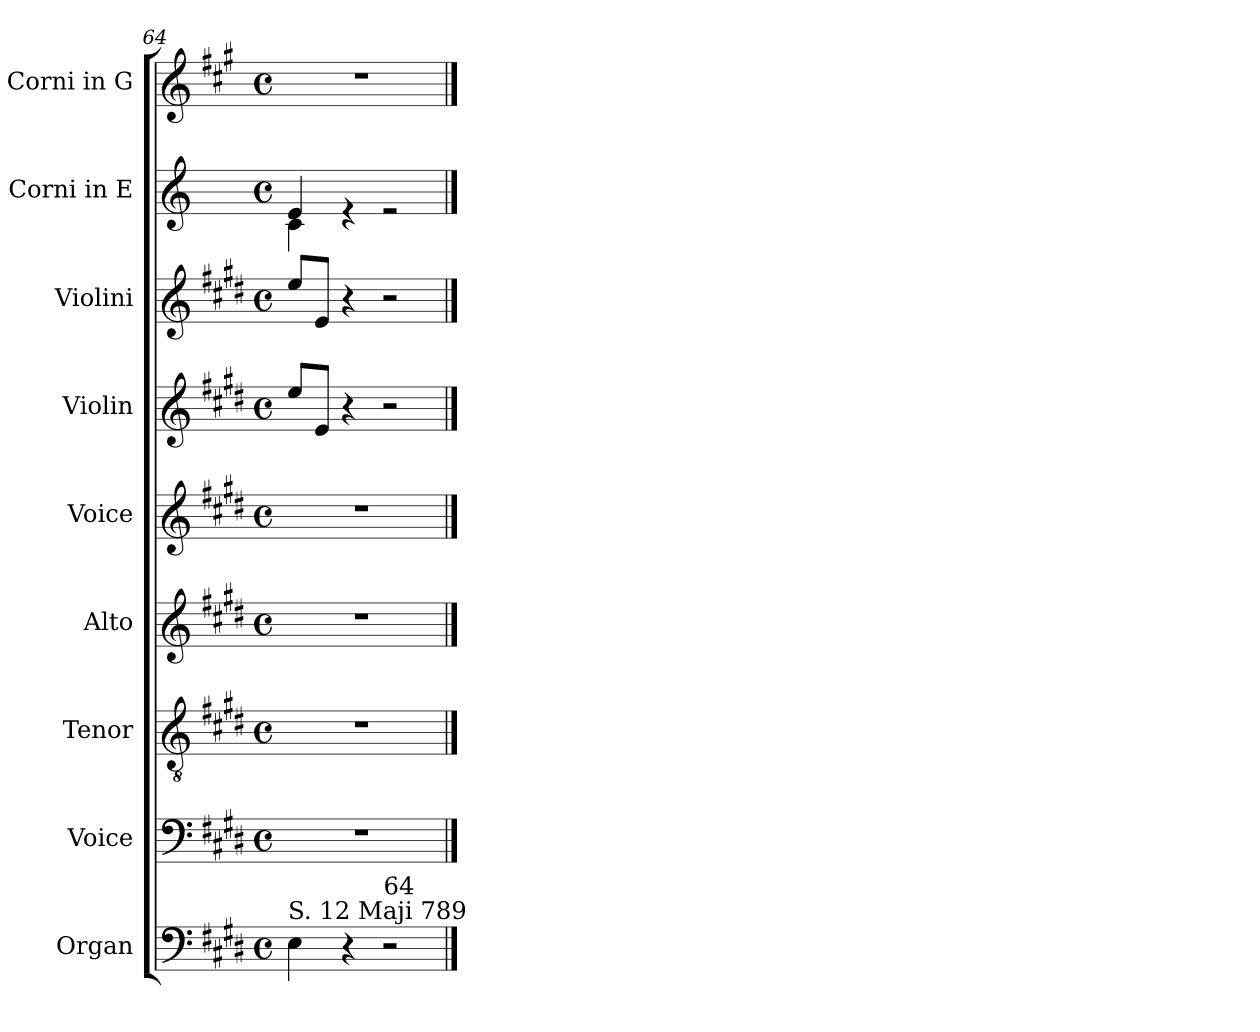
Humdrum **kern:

**kern	**kern	**kern	**kern	**kern	**kern	**kern	**kern	**kern
*part9	*part8	*part7	*part6	*part5	*part4	*part3	*part2	*part1
*staff9	*staff8	*staff7	*staff6	*staff5	*staff4	*staff3	*staff2	*staff1
*I"Organ	*I"Voice	*I"Tenor	*I"Alto	*I"Voice	*I"Violin	*I"Violini	*I"Corni in E	*I"Corni in G
*	*	*	*	*	*I'Vln	*I'Vln	*	*
*clefF4	*clefF4	*clefGv2	*clefG2	*clefG2	*clefG2	*clefG2	*clefG2	*clefG2
*	*	*	*	*	*	*	*ITrd5c8	*ITrd3c5
*k[f#c#g#d#]	*k[f#c#g#d#]	*k[f#c#g#d#]	*k[f#c#g#d#]	*k[f#c#g#d#]	*k[f#c#g#d#]	*k[f#c#g#d#]	*k[f#c#g#d#]	*k[f#c#g#d#]
*M4/4	*M4/4	*M4/4	*M4/4	*M4/4	*M4/4	*M4/4	*M4/4	*M4/4
*met(c)	*met(c)	*met(c)	*met(c)	*met(c)	*met(c)	*met(c)	*met(c)	*met(c)
=64	=64	=64	=64	=64	=64	=64	=64	=64
*	*	*	*	*	*	*	*^	*
!LO:TX:a:t=S. 12 Maji 789	!	!	!	!	!	!	!	!	!
4E\	1r	1r	1r	1r	8ee/L	8ee/L	4G#/	4E\	1r
.	.	.	.	.	8e/J	8e/J	.	.	.
4r	.	.	.	.	4r	4r	4re	2.ryy	.
!LO:TX:a:t=64	!	!	!	!	!	!	!	!	!
2r	.	.	.	.	2r	2r	2re	.	.
*	*	*	*	*	*	*	*v	*v	*
==	==	==	==	==	==	==	==	==
*-	*-	*-	*-	*-	*-	*-	*-	*-
